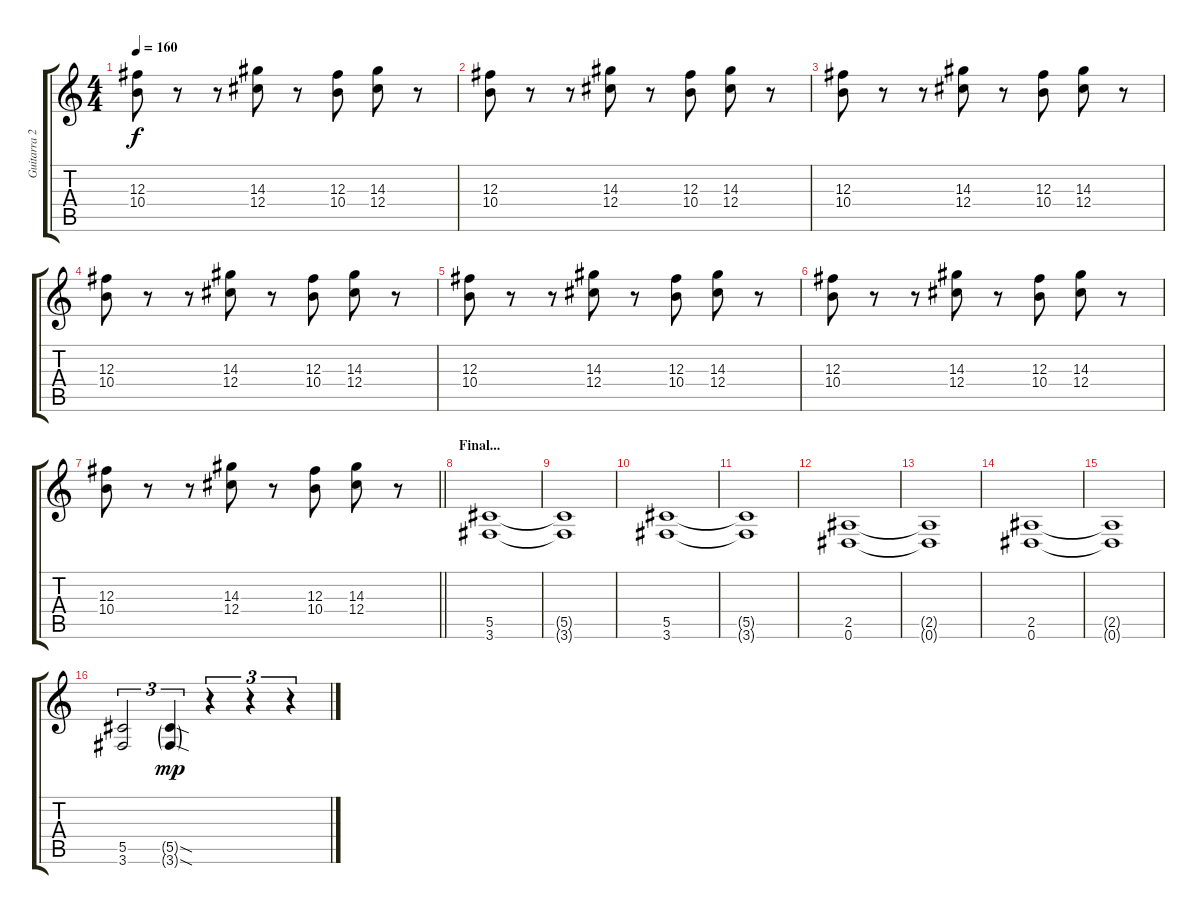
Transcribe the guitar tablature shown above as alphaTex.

\track ("Guitarra 2" "Guitarra 2") {instrument distortionguitar}
\staff {score tabs}
\tuning (Eb4 Bb3 Gb3 Db3 Ab2 Eb2) {hide}
\ts (4 4)
\tempo 160
\clef g2
\ks c
(12.3 10.4).8{dy f} r.8 r.8 (14.3 12.4).8 r.8 (12.3 10.4).8 (14.3 12.4).8 r.8 |
(12.3 10.4).8 r.8 r.8 (14.3 12.4).8 r.8 (12.3 10.4).8 (14.3 12.4).8 r.8 |
(12.3 10.4).8 r.8 r.8 (14.3 12.4).8 r.8 (12.3 10.4).8 (14.3 12.4).8 r.8 |
(12.3 10.4).8 r.8 r.8 (14.3 12.4).8 r.8 (12.3 10.4).8 (14.3 12.4).8 r.8 |
(12.3 10.4).8 r.8 r.8 (14.3 12.4).8 r.8 (12.3 10.4).8 (14.3 12.4).8 r.8 |
(12.3 10.4).8 r.8 r.8 (14.3 12.4).8 r.8 (12.3 10.4).8 (14.3 12.4).8 r.8 |
\barLineRight lightlight
(12.3 10.4).8 r.8 r.8 (14.3 12.4).8 r.8 (12.3 10.4).8 (14.3 12.4).8 r.8 |
\section ("" "Final...")
(5.5 3.6).1 |
(5.5{t} 3.6{t}).1 |
(5.5 3.6).1 |
(5.5{t} 3.6{t}).1 |
(2.5 0.6).1 |
(2.5{t} 0.6{t}).1 |
(2.5 0.6).1 |
(2.5{t} 0.6{t}).1 |
(5.5 3.6).2{tu (3 2)} (5.5{sod g} 3.6{sod g}).4{tu (3 2) dy mp} r.4{tu (3 2)} r.4{tu (3 2)} r.4{tu (3 2)}
